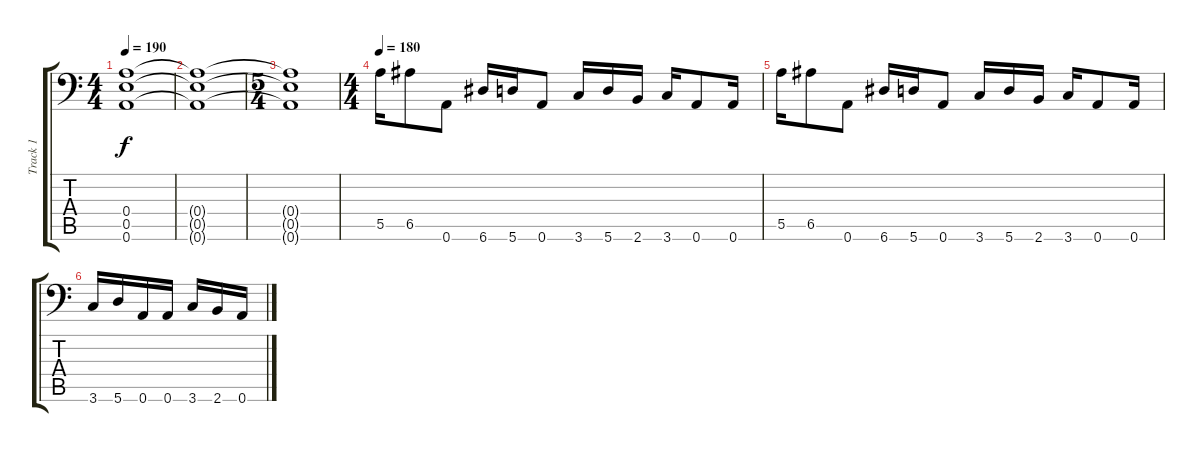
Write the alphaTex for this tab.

\track ("Track 1" "Track 1") {instrument distortionguitar}
\staff {score tabs}
\tuning (B3 Gb3 D3 A2 E2 A1) {hide}
\ts (4 4)
\tempo 190
\clef f4
\ks c
(0.4{t} 0.5{t} 0.6{t}).1{dy f} |
(0.4{t} 0.5{t} 0.6{t}).1 |
\ts (5 4)
(0.4{t} 0.5{t} 0.6{t}).1 |
\ts (4 4)
\tempo 180
5.5.16 6.5.8 0.6.8 6.6.16 5.6.16 0.6.8 3.6.16 5.6.16 2.6.16 3.6.16 0.6.8 0.6.16 |
5.5.16 6.5.8 0.6.8 6.6.16 5.6.16 0.6.8 3.6.16 5.6.16 2.6.16 3.6.16 0.6.8 0.6.16 |
3.6.16 5.6.16 0.6.16 0.6.16 3.6.16 2.6.16 0.6.16
